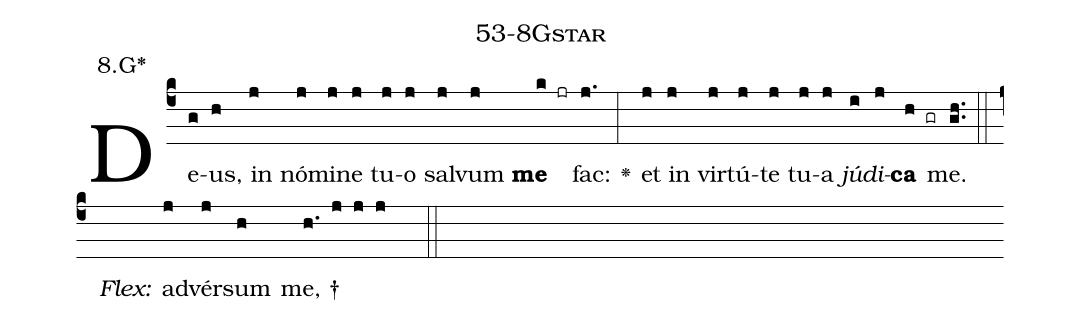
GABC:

name: 53-8Gstar;
annotation: 8.G*;
%%
(c4)De(g)us,(h) in(j) nó(j)mi(j)ne(j) tu(j)o(j) sal(j)vum(j) <b>me</b>(k jr) fac:(j.) <v>\greheightstar</v>(:) et(j) in(j) vir(j)tú(j)te(j) tu(j)a(j) <i>jú</i>(i)<i>di</i>(j)<b>ca</b>(h gr) me.(gh..) (::)
<i>Flex:</i>()  ad(j)vér(j)sum(h) me, †(h. j j j  ::)

%E(j) u(j) o(i) u(j) a(h) e.(gh..) (::)
